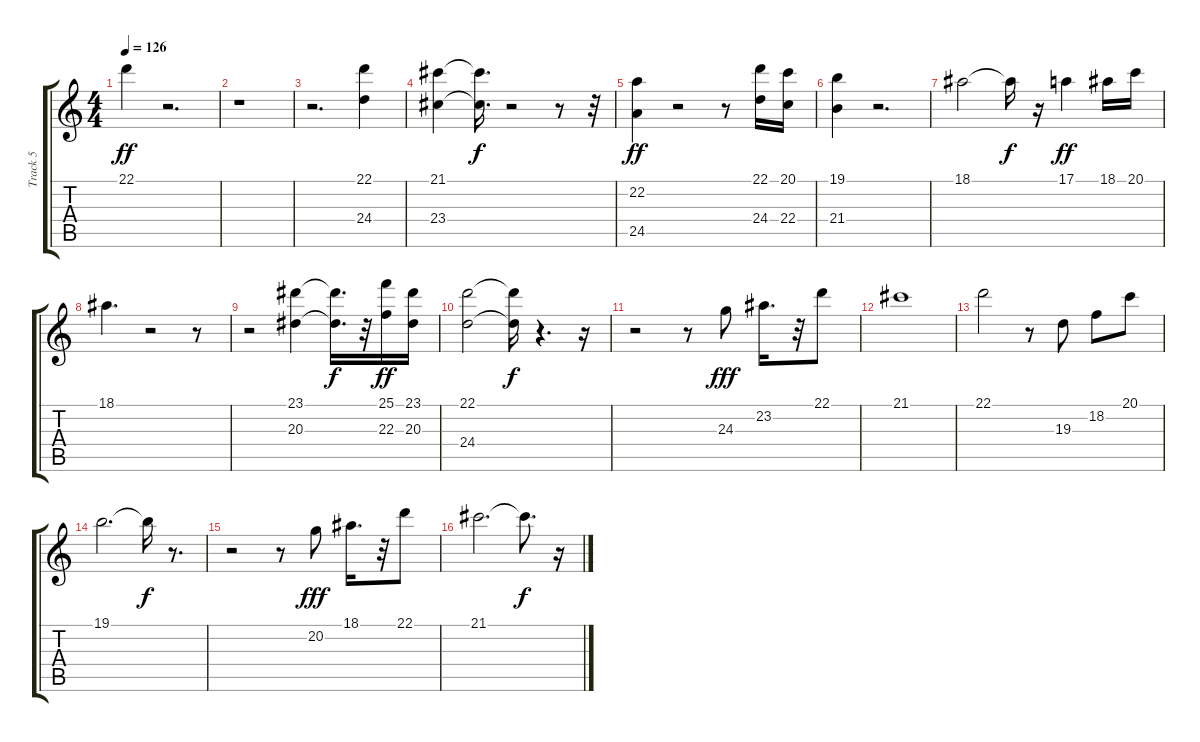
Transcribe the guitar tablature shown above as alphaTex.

\track ("Track 5" "Track 5") {instrument brightacousticpiano}
\staff {score tabs}
\tuning (E4 B3 G3 D3 A2 E2) {hide}
\ts (4 4)
\tempo 126
\clef g2
\ks c
22.1.4{dy ff} r.2{d} |
r.1 |
r.2{d} (22.1 24.4).4 |
(21.1 23.4).4 (21.1{t} 23.4{t}).16{d dy f} r.2 r.8 r.32 |
(22.2 24.5).4{dy ff} r.2 r.8 (22.1 24.4).16 (20.1 22.4).16 |
(19.1 21.4).4 r.2{d} |
18.1.2 18.1{t}.16{dy f} r.16 17.1.4{dy ff} 18.1.16 20.1.16 |
18.1.4{d} r.2 r.8 |
r.2 (23.1 20.3).4 (23.1{t} 20.3{t}).16{d dy f} r.32 (25.1 22.3).16{dy ff} (23.1 20.3).16 |
(22.1 24.4).2 (22.1{t} 24.4{t}).16{dy f} r.4{d} r.16 |
r.2 r.8 24.3.8{dy fff} 23.2.16{d} r.32 22.1.8 |
21.1.1 |
22.1.2 r.8 19.3.8 18.2.8 20.1.8 |
19.1.2{d} 19.1{t}.16{dy f} r.8{d} |
r.2 r.8 20.2.8{dy fff} 18.1.16{d} r.32 22.1.8 |
21.1.2{d} 21.1{t}.8{d dy f} r.16
